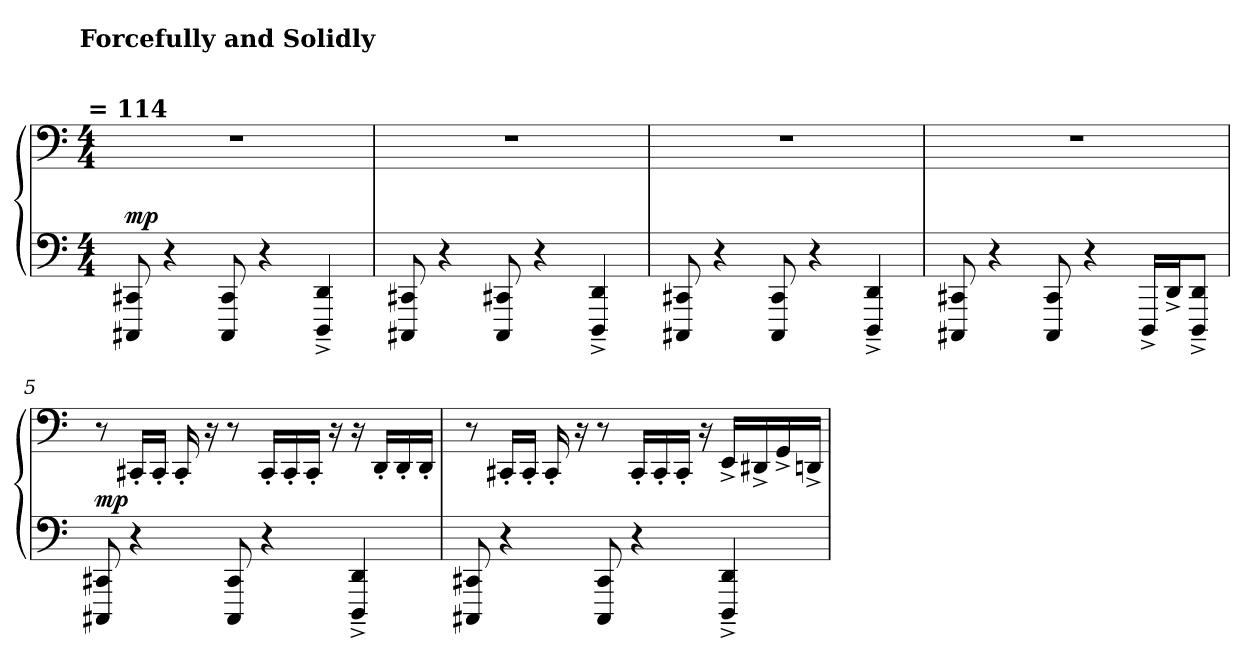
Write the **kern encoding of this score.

**kern	**kern	**dynam
*part1	*part1	*part1
*staff2	*staff1	*staff1/2
*clefF4	*clefF4	*
*k[]	*k[]	*
!!LO:TX:omd:t=Forcefully and Solidly\n                     \n\n = 114
*M4/4	*M4/4	*
*MM114	*MM114	*
=1	=1	=1
!	!	!LO:DY:a=2
8CCC#X/ 8CC#X/	1r	mp
4r	.	.
8CCC#/ 8CC#/	.	.
4r	.	.
4DDD~^/ 4DD~^/	.	.
=2	=2	=2
8CCC#X/ 8CC#X/	1r	.
4r	.	.
8CCC#/ 8CC#X/	.	.
4r	.	.
4DDD~^/ 4DD~^/	.	.
=3	=3	=3
8CCC#X/ 8CC#X/	1r	.
4r	.	.
8CCC#/ 8CC#/	.	.
4r	.	.
4DDD~^/ 4DD~^/	.	.
=4	=4	=4
8CCC#X/ 8CC#X/	1r	.
4r	.	.
8CCC#/ 8CC#/	.	.
4r	.	.
16DDD^/LL	.	.
16DD^/J	.	.
8DDD~^/ 8DD~^/J	.	.
!!LO:LB:g=z
=5	=5	=5
!	!	!LO:DY:a=2
8CCC#X/ 8CC#X/	8r	mp
4r	16CC#X'/LL	.
.	16CC#'/JJ	.
.	16CC#'/	.
.	16r	.
8CCC#/ 8CC#/	8r	.
4r	16CC#'/LL	.
.	16CC#'/	.
.	16CC#'/JJ	.
.	16r	.
4DDD~^/ 4DD~^/	16r	.
.	16DD'/LL	.
.	16DD'/	.
.	16DD'/JJ	.
=6	=6	=6
8CCC#X/ 8CC#X/	8r	.
4r	16CC#X'/LL	.
.	16CC#'/JJ	.
.	16CC#'/	.
.	16r	.
8CCC#/ 8CC#/	8r	.
4r	16CC#'/LL	.
.	16CC#'/	.
.	16CC#'/JJ	.
.	16r	.
4DDD~^/ 4DD~^/	16EE^/LL	.
.	16DD#X^/	.
.	16GG^/	.
.	16DDn^/JJ	.
=	=	=
*-	*-	*-
